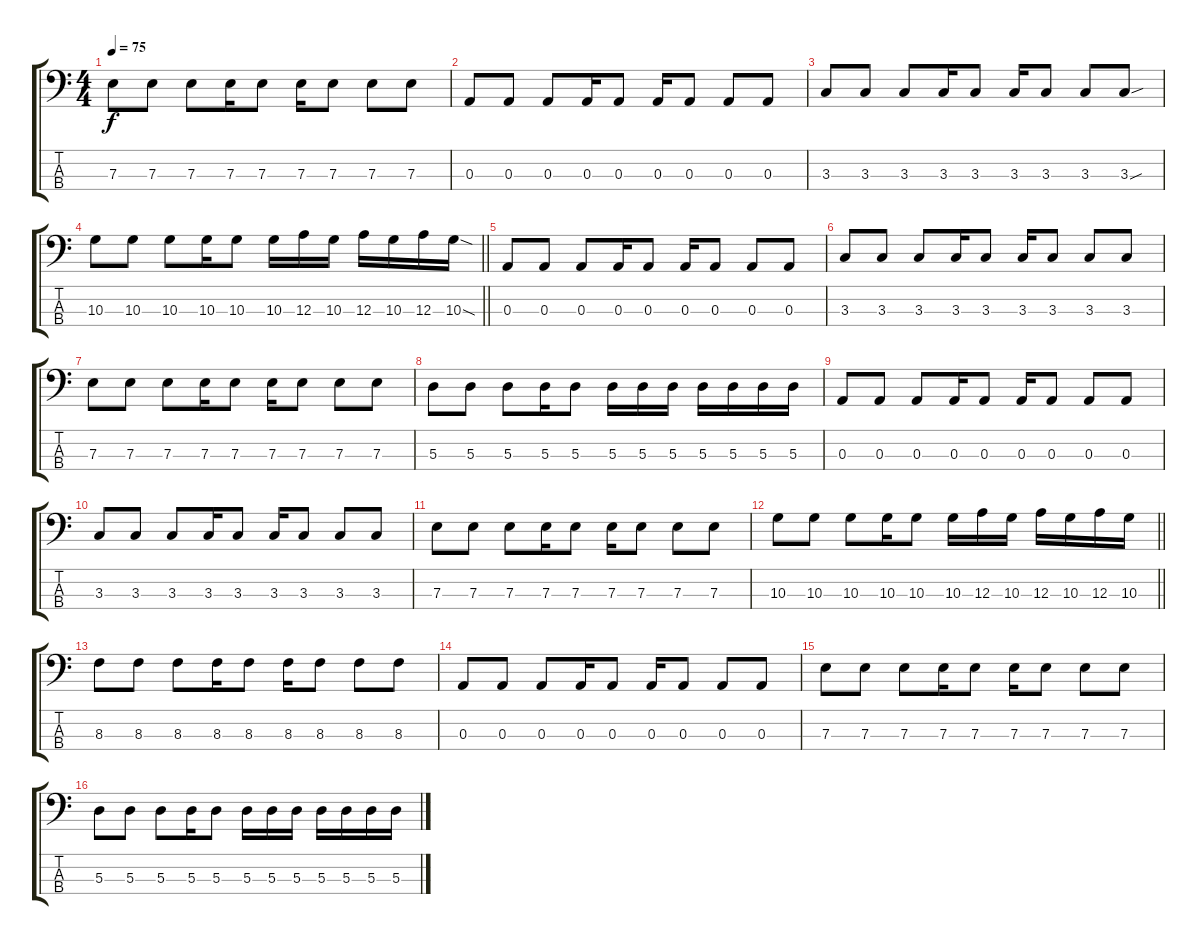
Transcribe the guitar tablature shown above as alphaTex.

\track "" {instrument electricbassfinger}
\staff {score tabs}
\tuning (G2 D2 A1 E1) {hide}
\ts (4 4)
\tempo 75
\clef f4
\ks c
7.3.8{dy f} 7.3.8 7.3.8 7.3.16 7.3.8 7.3.16 7.3.8 7.3.8 7.3.8 |
0.3.8 0.3.8 0.3.8 0.3.16 0.3.8 0.3.16 0.3.8 0.3.8 0.3.8 |
3.3.8 3.3.8 3.3.8 3.3.16 3.3.8 3.3.16 3.3.8 3.3.8 3.3{sou}.8 |
\barLineRight lightlight
10.3.8 10.3.8 10.3.8 10.3.16 10.3.8 10.3.16 12.3.16 10.3.16 12.3.16 10.3.16 12.3.16 10.3{sod}.16 |
\section ("" "")
0.3.8 0.3.8 0.3.8 0.3.16 0.3.8 0.3.16 0.3.8 0.3.8 0.3.8 |
3.3.8 3.3.8 3.3.8 3.3.16 3.3.8 3.3.16 3.3.8 3.3.8 3.3.8 |
7.3.8 7.3.8 7.3.8 7.3.16 7.3.8 7.3.16 7.3.8 7.3.8 7.3.8 |
5.3.8 5.3.8 5.3.8 5.3.16 5.3.8 5.3.16 5.3.16 5.3.16 5.3.16 5.3.16 5.3.16 5.3.16 |
0.3.8 0.3.8 0.3.8 0.3.16 0.3.8 0.3.16 0.3.8 0.3.8 0.3.8 |
3.3.8 3.3.8 3.3.8 3.3.16 3.3.8 3.3.16 3.3.8 3.3.8 3.3.8 |
7.3.8 7.3.8 7.3.8 7.3.16 7.3.8 7.3.16 7.3.8 7.3.8 7.3.8 |
\barLineRight lightlight
10.3.8 10.3.8 10.3.8 10.3.16 10.3.8 10.3.16 12.3.16 10.3.16 12.3.16 10.3.16 12.3.16 10.3.16 |
\section ("" "")
8.3.8 8.3.8 8.3.8 8.3.16 8.3.8 8.3.16 8.3.8 8.3.8 8.3.8 |
0.3.8 0.3.8 0.3.8 0.3.16 0.3.8 0.3.16 0.3.8 0.3.8 0.3.8 |
7.3.8 7.3.8 7.3.8 7.3.16 7.3.8 7.3.16 7.3.8 7.3.8 7.3.8 |
5.3.8 5.3.8 5.3.8 5.3.16 5.3.8 5.3.16 5.3.16 5.3.16 5.3.16 5.3.16 5.3.16 5.3.16
